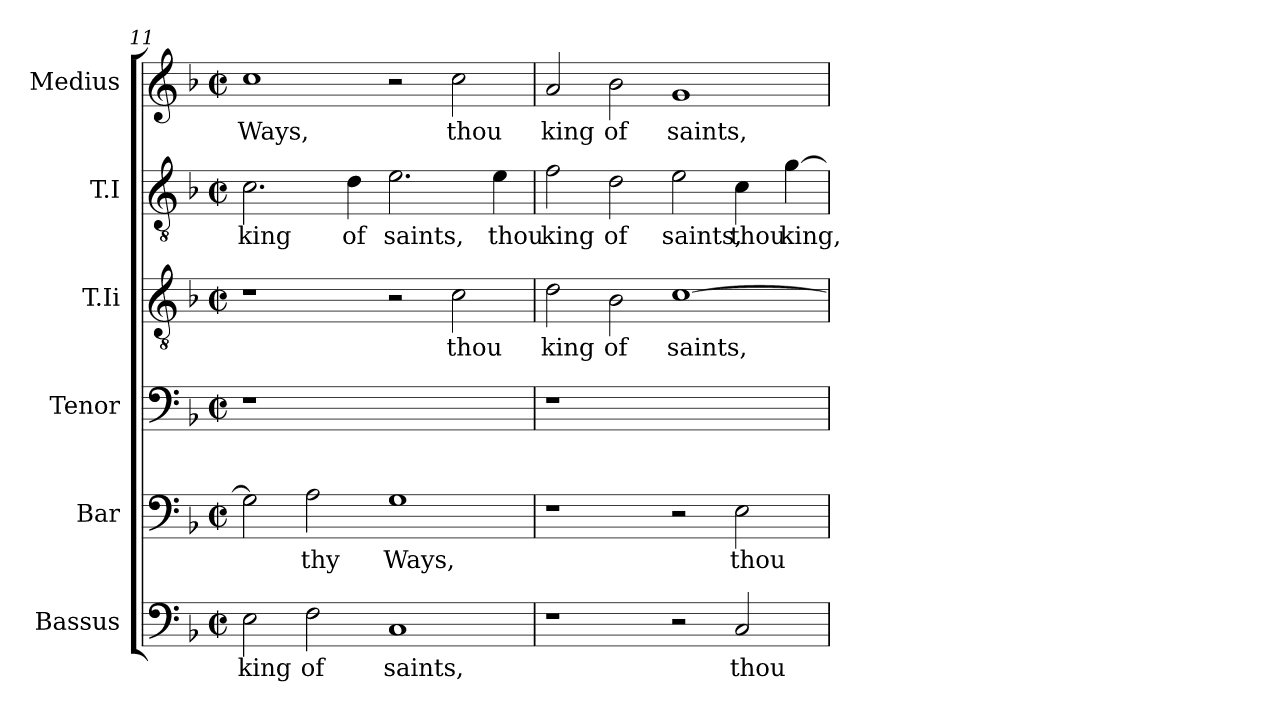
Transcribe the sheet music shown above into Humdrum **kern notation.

**kern	**text	**kern	**text	**kern	**kern	**text	**kern	**text	**kern	**text
*part6	*part6	*part5	*part5	*part4	*part3	*part3	*part2	*part2	*part1	*part1
*staff6	*staff6	*staff5	*staff5	*staff4	*staff3	*staff3	*staff2	*staff2	*staff1	*staff1
*I"Bassus	*	*I"Bar	*	*I"Tenor	*I"T.Ii	*	*I"T.I	*	*I"Medius	*
*I'B	*	*I'Bar	*	*	*I'T.Ii	*	*I'T.I	*	*I'M	*
*clefF4	*	*clefF4	*	*clefF4	*clefGv2	*	*clefGv2	*	*clefG2	*
*k[b-]	*	*k[b-]	*	*k[b-]	*k[b-]	*	*k[b-]	*	*k[b-]	*
*F:	*	*F:	*	*F:	*F:	*	*F:	*	*F:	*
*M2/2	*	*M2/2	*	*M2/2	*M2/2	*	*M2/2	*	*M2/2	*
*met(c|)	*	*met(c|)	*	*met(c|)	*met(c|)	*	*met(c|)	*	*met(c|)	*
=11	=11	=11	=11	=11	=11	=11	=11	=11	=11	=11
!	!LO:LY:b:cj	!	!LO:LY:b:cj	!	!	!	!	!LO:LY:b:rj	!	!LO:LY:b:cj
2E\	king	2G\]	.	1r	1r	.	2.c\	king	1cc	Ways,
!	!LO:LY:b:cj	!	!LO:LY:b:cj	!	!	!	!	!	!	!
2F\	of	2A\	thy	.	.	.	.	.	.	.
!	!	!	!	!	!	!	!	!LO:LY:b:rj	!	!
.	.	.	.	.	.	.	4d\	of	.	.
!	!LO:LY:b:cj	!	!LO:LY:b:cj	!	!	!	!	!LO:LY:b:rj	!	!
1C	saints,	1G	Ways,	1ryy	2r	.	2.e\	saints,	2r	.
!	!	!	!	!	!	!LO:LY:b:cj	!	!	!	!LO:LY:b:cj
.	.	.	.	.	2c\	thou	.	.	2cc\	thou
!	!	!	!	!	!	!	!	!LO:LY:b:rj	!	!
.	.	.	.	.	.	.	4e\	thou	.	.
!!LO:LB:g=z
=12	=12	=12	=12	=12	=12	=12	=12	=12	=12	=12
!	!	!	!	!	!	!LO:LY:b:cj	!	!LO:LY:b:rj	!	!LO:LY:b:cj
1r	.	1r	.	1r	2d\	king	2f\	king	2a/	king
!	!	!	!	!	!	!LO:LY:b:cj	!	!LO:LY:b:rj	!	!LO:LY:b:cj
.	.	.	.	.	2B-\	of	2d\	of	2b-\	of
!	!	!	!	!	!	!LO:LY:b:cj	!	!LO:LY:b:rj	!	!LO:LY:b:cj
2r	.	2r	.	1ryy	[>1c	saints,	2e\	saints,	1g	saints,
!	!LO:LY:b:cj	!	!LO:LY:b:cj	!	!	!	!	!LO:LY:b:rj	!	!
2C/	thou	2E\	thou	.	.	.	4c\	thou	.	.
!	!	!	!	!	!	!	!	!LO:LY:b:rj	!	!
.	.	.	.	.	.	.	[>4g\	king,	.	.
=	=	=	=	=	=	=	=	=	=	=
*-	*-	*-	*-	*-	*-	*-	*-	*-	*-	*-
